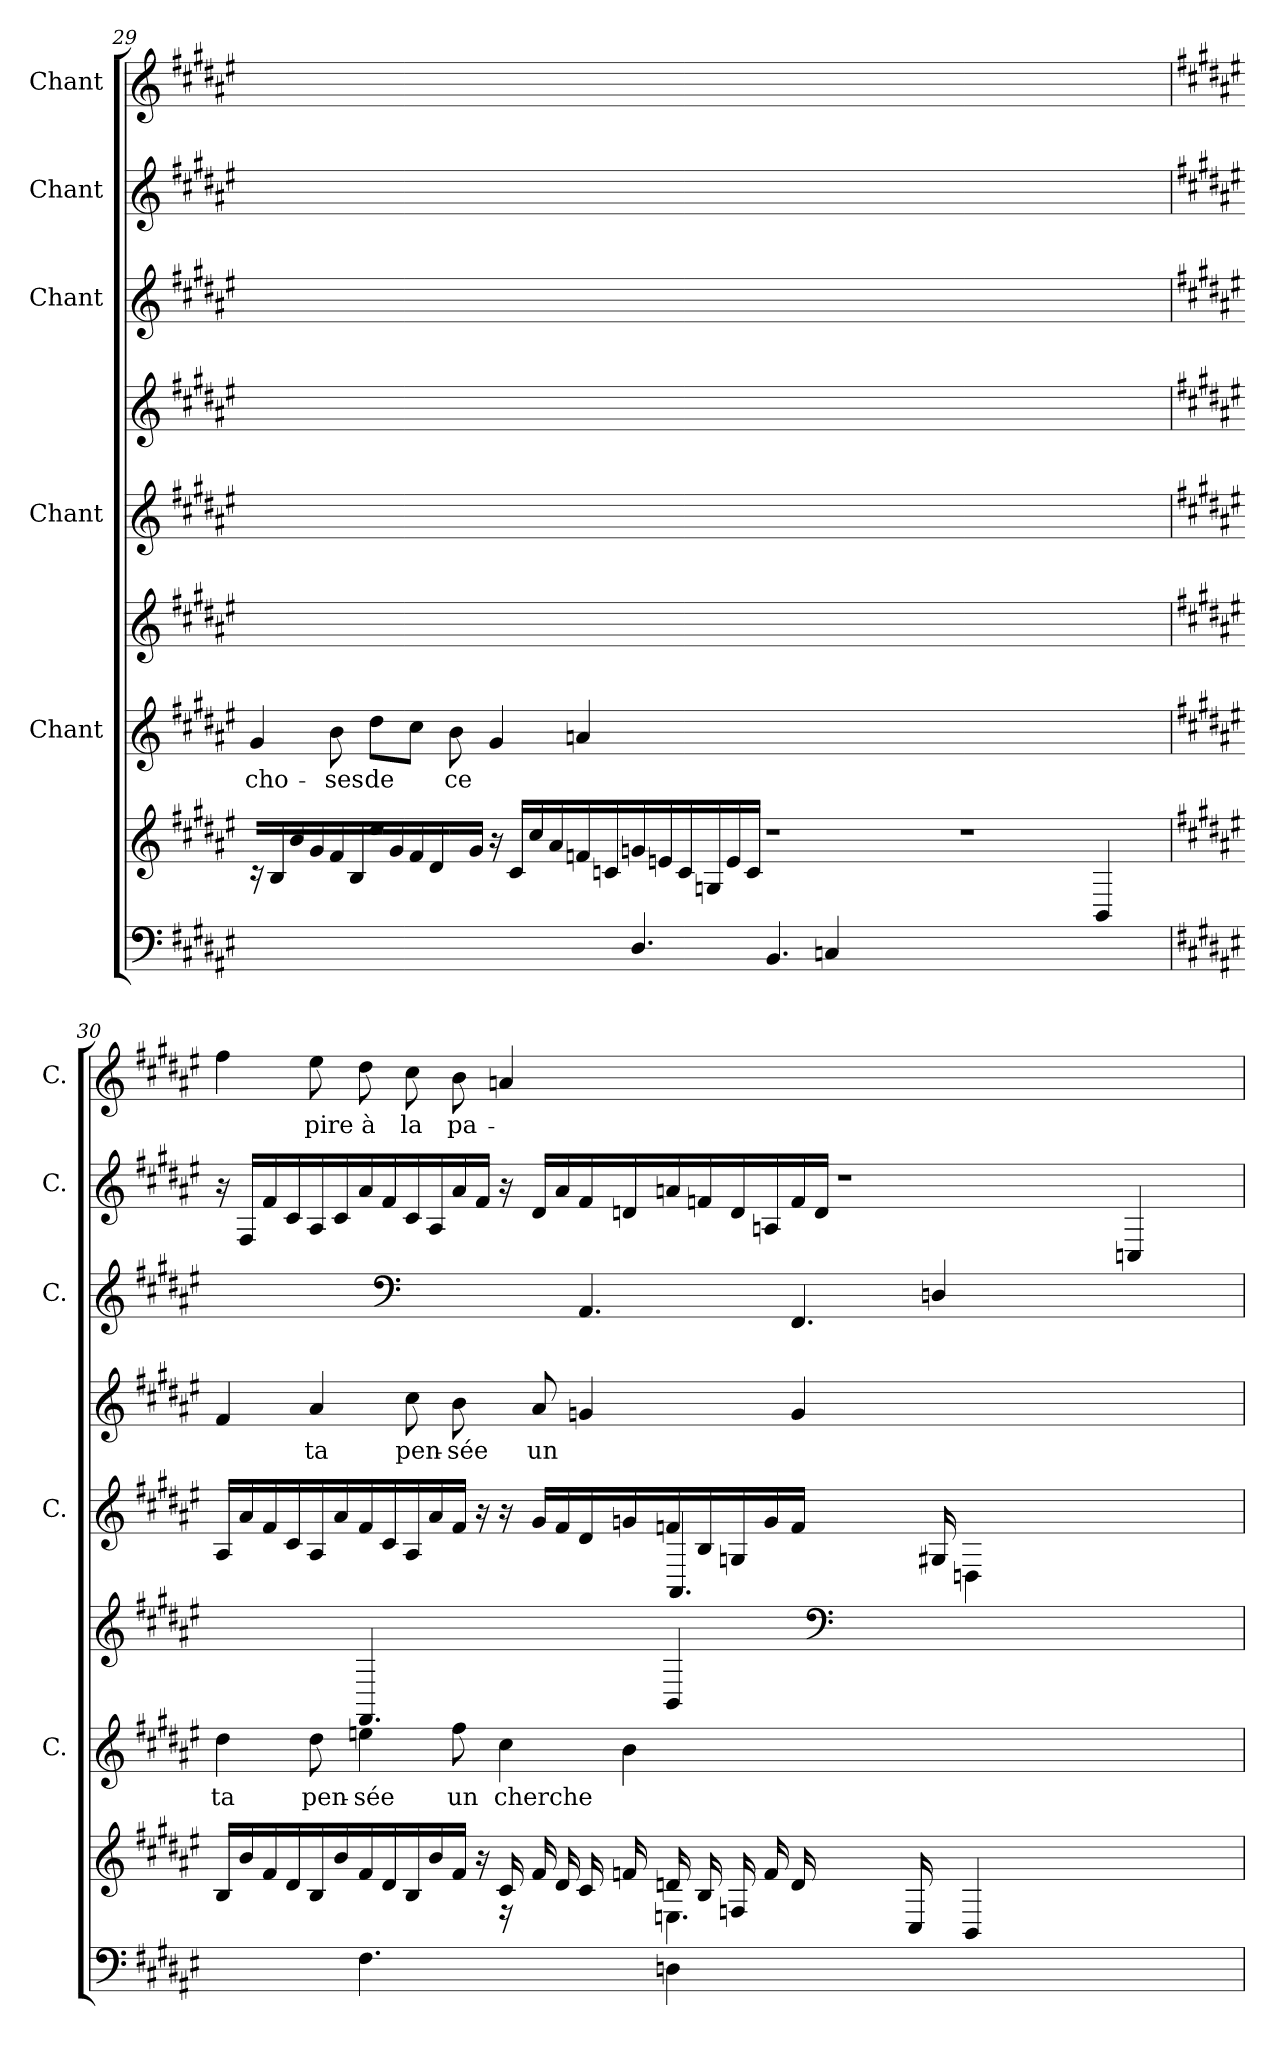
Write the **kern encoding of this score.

**kern	**kern	**kern	**text	**kern	**kern	**kern	**text	**kern	**kern	**kern	**text
*part6	*part6	*part5	*part5	*part5	*part4	*part4	*part4	*part3	*part2	*part1	*part1
*staff9	*staff8	*staff7	*staff7	*staff6	*staff5	*staff4	*staff4	*staff3	*staff2	*staff1	*staff1
*	*	*I"Chant	*	*	*I"Chant	*	*	*I"Chant	*I"Chant	*I"Chant	*
*	*	*I'C.	*	*	*I'C.	*	*	*I'C.	*I'C.	*I'C.	*
*clefF4	*clefG2	*clefG2	*	*clefG2	*clefG2	*clefG2	*	*clefG2	*clefG2	*clefG2	*
*k[f#c#g#d#a#e#]	*k[f#c#g#d#a#e#]	*k[f#c#g#d#a#e#]	*	*k[f#c#g#d#a#e#]	*k[f#c#g#d#a#e#]	*k[f#c#g#d#a#e#]	*	*k[f#c#g#d#a#e#]	*k[f#c#g#d#a#e#]	*k[f#c#g#d#a#e#]	*
=29	=29	=29	=29	=29	=29	=29	=29	=29	=29	=29	=29
*	*^	*	*	*	*	*	*	*	*	*	*
2ryy	16r	2ryy	4g#i/	cho-	1ryy	1ryy	1ryy	.	1ryy	1ryy	1ryy	.
.	16Bi/LL	.	.	.	.	.	.	.	.	.	.	.
.	16bi/	.	.	.	.	.	.	.	.	.	.	.
.	16g#i/	.	.	.	.	.	.	.	.	.	.	.
.	16f#i/	.	8bi\	ses	.	.	.	.	.	.	.	.
.	16Bi/	.	.	.	.	.	.	.	.	.	.	.
.	16dd#i/	.	8dd#i\L	de	.	.	.	.	.	.	.	.
.	16g#i/	.	.	.	.	.	.	.	.	.	.	.
2ryy	16f#i/	16ryy	8cc#i\J	.	.	.	.	.	.	.	.	.
.	16d#i/JJ	16ryy	.	.	.	.	.	.	.	.	.	.
.	16ryy	16ryy	8bi\	ce	.	.	.	.	.	.	.	.
.	16g#i/JJ	16ryy	.	.	.	.	.	.	.	.	.	.
.	16r	16ryy	4g#i/	.	.	.	.	.	.	.	.	.
.	16c#i/LL	16ryy	.	.	.	.	.	.	.	.	.	.
.	16cc#i/	16ryy	.	.	.	.	.	.	.	.	.	.
.	16a#i/	16ryy	.	.	.	.	.	.	.	.	.	.
!	!	!	!LO:N:vis=4	!	!	!	!	!	!	!	!	!
8ryy	16fj/	16ryy	4.aj/	.	1ryy	1ryy	1ryy	.	1ryy	1ryy	1ryy	.
.	16cj/	16ryy	.	.	.	.	.	.	.	.	.	.
4.D#Z/	16gj/	16ryy	.	.	.	.	.	.	.	.	.	.
.	16ej/	16ryy	.	.	.	.	.	.	.	.	.	.
.	16cj/	16ryy	.	.	.	.	.	.	.	.	.	.
.	16Gj/	16ryy	.	.	.	.	.	.	.	.	.	.
.	16ej/	16ryy	1ryy	.	.	.	.	.	.	.	.	.
.	16cj/JJ	16ryy	.	.	.	.	.	.	.	.	.	.
4.BBZ/	1ryy	1r	.	.	.	.	.	.	.	.	.	.
!LO:N:vis=4	!	!	!	!	!	!	!	!	!	!	!	!
4.CV/	.	.	.	.	.	.	.	.	.	.	.	.
.	.	.	.	.	1...ryy	1...ryy	1...ryy	.	1...ryy	1...ryy	1...ryy	.
1ryy	.	.	.	.	.	.	.	.	.	.	.	.
.	.	.	1.ryy	.	.	.	.	.	.	.	.	.
.	1ryy	1r	.	.	.	.	.	.	.	.	.	.
2ryy	.	.	.	.	.	.	.	.	.	.	.	.
!	!	!LO:N:vis=4	!	!	!	!	!	!	!	!	!	!
.	4.ryy	4.BBN/	.	.	.	.	.	.	.	.	.	.
8ryy	.	.	.	.	.	.	.	.	.	.	.	.
!!LO:LB:g=z
=30	=30	=30	=30	=30	=30	=30	=30	=30	=30	=30	=30	=30
*k[f#c#g#d#a#e#]	*k[f#c#g#d#a#e#]	*	*k[f#c#g#d#a#e#]	*	*k[f#c#g#d#a#e#]	*k[f#c#g#d#a#e#]	*k[f#c#g#d#a#e#]	*	*k[f#c#g#d#a#e#]	*k[f#c#g#d#a#e#]	*k[f#c#g#d#a#e#]	*
*	*	*	*	*	*	*^	*	*	*	*^	*	*
4ryy	16Bi/LL	2ryy	4dd#i\	ta	4ryy	16A#i/LL	2ryy	4f#i/	.	2ryy	16r	4ryy	4ff#i\	.
.	16bi/	.	.	.	.	16a#i/	.	.	.	.	16F#i/LL	.	.	.
.	16f#i/	.	.	.	.	16f#i/	.	.	.	.	16f#i/	.	.	.
.	16d#i/	.	.	.	.	16c#i/	.	.	.	.	16c#i/	.	.	.
8ryy	16Bi/	.	8dd#i\	pen-	8ryy	16A#i/	.	4a#i/	ta	.	16A#i/	8ryy	8ee#i\	pire
.	16bi/	.	.	.	.	16a#i/	.	.	.	.	16c#i/	.	.	.
4.F#Z\	16f#i/	.	4eeni\	sée	4.FF#Z/	16f#i/	.	.	.	.	16a#i/	16ryy	8dd#i\	à
.	16d#i/	.	.	.	.	16c#i/	.	.	.	.	16f#i/	16ryy	.	.
*	*	*	*	*	*	*	*	*	*	*clefF4	*	*	*	*
.	16Bi/	4ryy	.	.	.	16A#i/	4ryy	8cc#i\	pen-	4ryy	16c#i/	16ryy	8cc#i\	la
.	16bi/	.	.	.	.	16a#i/	.	.	.	.	16A#i/	16ryy	.	.
.	16f#i/JJ	.	8ff#i\	un	.	16f#i/JJ	.	8bi\	sée	.	16a#i/	16ryy	8bi\	pa-
.	16r	.	.	.	.	16r	.	.	.	.	16f#i/JJ	16ryy	.	.
!	!	!	!	!	!	!	!	!	!	!	!	!	!LO:N:vis=4	!
16ryy	16c#i/	16r	4cc#i\	cherche	16ryy	16ryy	16r	16ryy	.	8ryy	16r	16ryy	4.aj/	.
16ryy	16f#i/	16ryy	.	.	16ryy	16g#i/LL	16ryy	8a#i/	un	.	16d#i/LL	16ryy	.	.
16ryy	16d#i/	16ryy	.	.	16ryy	16f#i/	16ryy	.	.	16ryy	16a#i/	16ryy	.	.
!	!	!	!	!	!	!	!	!LO:N:vis=4	!	!	!	!	!	!
16ryy	16c#i/	16ryy	.	.	16ryy	16d#i/	16ryy	4.gj/	.	4.AA#Z/	16f#i/	16ryy	.	.
!	!	!	!LO:N:vis=4	!	!	!	!	!	!	!	!	!	!	!
16ryy	16fj/	16ryy	4.bj\	.	16ryy	16gj/	16ryy	.	.	.	16dj/	16ryy	.	.
!LO:N:vis=4	!	!	!	!	!LO:N:vis=4	!	!	!	!	!	!	!	!	!
4.DV\	16dj/	4.EnV\	.	.	4.BBV/	16fj/	4.AA#V/	.	.	.	16aj/	16ryy	.	.
.	16Bj/	.	.	.	.	16Bj/	.	.	.	.	16fj/	16ryy	1ryy	.
.	16Fj/	.	.	.	.	16Gj/	.	.	.	.	16dj/	16ryy	.	.
.	16fj/	.	.	.	.	16gj/	.	.	.	.	16Aj/	16ryy	.	.
.	16dj/	.	.	.	.	16fj/JJ	.	4gj/	.	4.FF#Z/	16fj/	16ryy	.	.
.	1ryy	.	1ryy	.	.	1ryy	.	.	.	.	16dj/JJ	16ryy	.	.
*	*	*	*	*	*clefF4	*	*	*	*	*	*	*	*	*
4ryy	.	16ryy	.	.	4ryy	.	16ryy	.	.	.	1ryy	1r	.	.
.	.	16ryy	.	.	.	.	16ryy	.	.	.	.	.	.	.
.	.	16ryy	.	.	.	.	16ryy	1ryy	.	.	.	.	.	.
.	.	16C#V/	.	.	.	.	16ryy	.	.	.	.	.	.	.
!	!	!	!	!	!	!	!	!	!	!LO:N:vis=4	!	!	!	!
16ryy	.	16ryy	.	.	16ryy	.	16G#V/	.	.	4.DV/	.	.	.	.
!	!	!LO:N:vis=4	!	!	!	!	!LO:N:vis=4	!	!	!	!	!	!	!
1ryy	.	4.BBN/	.	.	1ryy	.	4.DN\	.	.	.	.	.	.	.
.	.	.	.	.	.	.	.	.	.	2.ryy	.	.	.	.
.	.	2ryy	.	.	.	.	2ryy	.	.	.	.	.	2ryy	.
.	4..ryy	.	4..ryy	.	.	4..ryy	.	.	.	.	.	.	.	.
!	!	!	!	!	!	!	!	!	!	!	!	!LO:N:vis=4	!	!
.	.	.	.	.	.	.	.	.	.	.	4.ryy	4.CN/	.	.
.	.	.	.	.	.	.	.	4ryy	.	.	.	.	.	.
.	.	8.ryy	.	.	.	.	8.ryy	.	.	.	.	.	8.ryy	.
16ryy	.	.	.	.	16ryy	.	.	.	.	.	.	.	.	.
*	*v	*v	*	*	*	*v	*v	*	*	*	*v	*v	*	*
=	=	=	=	=	=	=	=	=	=	=	=
*-	*-	*-	*-	*-	*-	*-	*-	*-	*-	*-	*-
